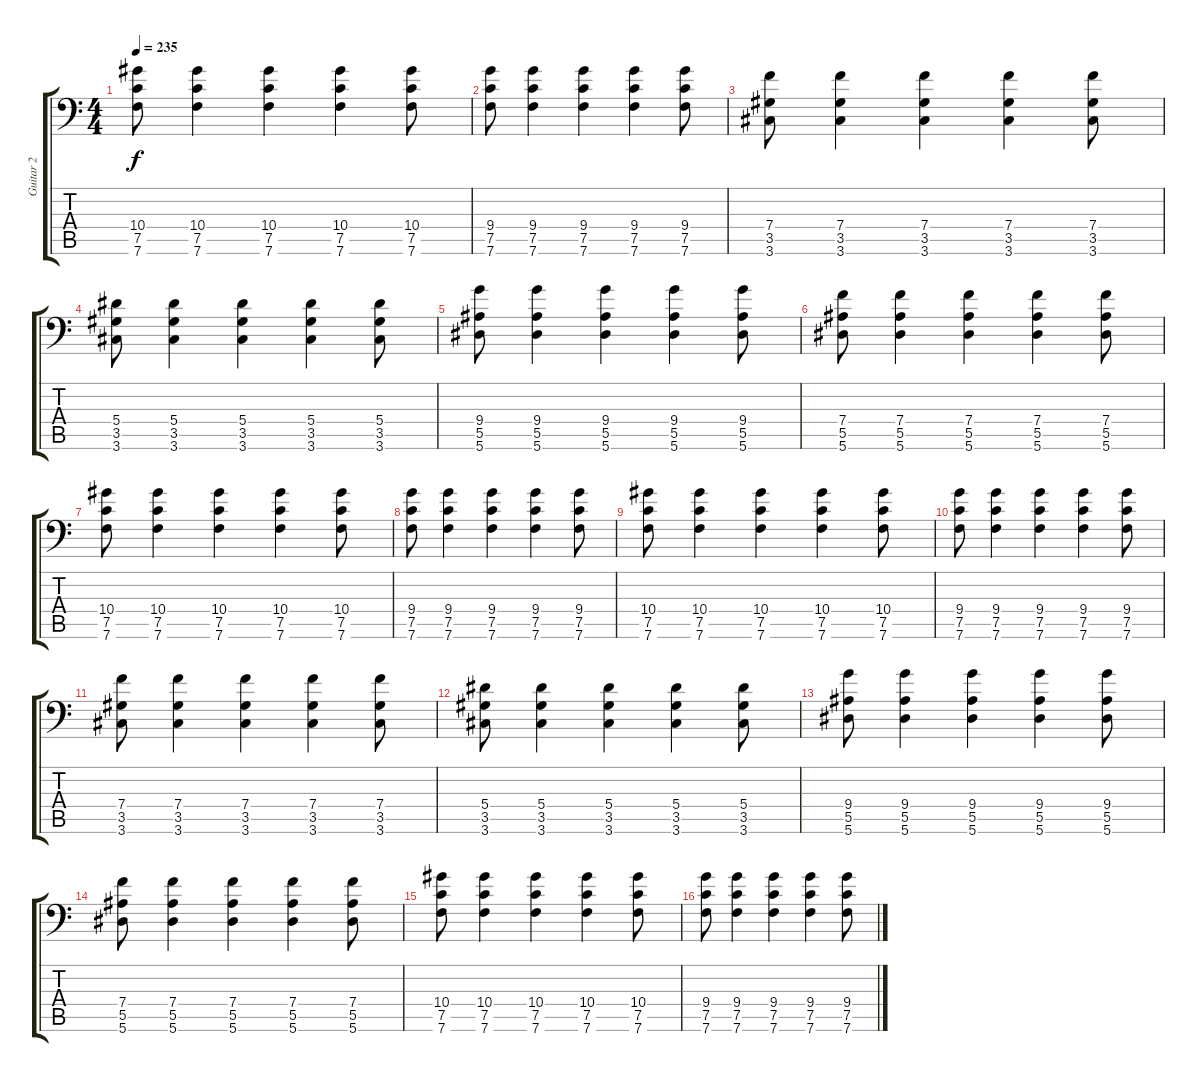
\track ("Guitar 2" "Guitar 2") {instrument distortionguitar}
\staff {score tabs}
\tuning (C4 G3 Eb3 Bb2 F2 Bb1) {hide}
\ts (4 4)
\tempo 235
\clef f4
\ks c
(10.4 7.5 7.6).8{dy f} (10.4 7.5 7.6).4 (10.4 7.5 7.6).4 (10.4 7.5 7.6).4 (10.4 7.5 7.6).8 |
(9.4 7.5 7.6).8 (9.4 7.5 7.6).4 (9.4 7.5 7.6).4 (9.4 7.5 7.6).4 (9.4 7.5 7.6).8 |
(7.4 3.5 3.6).8 (7.4 3.5 3.6).4 (7.4 3.5 3.6).4 (7.4 3.5 3.6).4 (7.4 3.5 3.6).8 |
(5.4 3.5 3.6).8 (5.4 3.5 3.6).4 (5.4 3.5 3.6).4 (5.4 3.5 3.6).4 (5.4 3.5 3.6).8 |
(9.4 5.5 5.6).8 (9.4 5.5 5.6).4 (9.4 5.5 5.6).4 (9.4 5.5 5.6).4 (9.4 5.5 5.6).8 |
(7.4 5.5 5.6).8 (7.4 5.5 5.6).4 (7.4 5.5 5.6).4 (7.4 5.5 5.6).4 (7.4 5.5 5.6).8 |
(10.4 7.5 7.6).8 (10.4 7.5 7.6).4 (10.4 7.5 7.6).4 (10.4 7.5 7.6).4 (10.4 7.5 7.6).8 |
(9.4 7.5 7.6).8 (9.4 7.5 7.6).4 (9.4 7.5 7.6).4 (9.4 7.5 7.6).4 (9.4 7.5 7.6).8 |
(10.4 7.5 7.6).8 (10.4 7.5 7.6).4 (10.4 7.5 7.6).4 (10.4 7.5 7.6).4 (10.4 7.5 7.6).8 |
(9.4 7.5 7.6).8 (9.4 7.5 7.6).4 (9.4 7.5 7.6).4 (9.4 7.5 7.6).4 (9.4 7.5 7.6).8 |
(7.4 3.5 3.6).8 (7.4 3.5 3.6).4 (7.4 3.5 3.6).4 (7.4 3.5 3.6).4 (7.4 3.5 3.6).8 |
(5.4 3.5 3.6).8 (5.4 3.5 3.6).4 (5.4 3.5 3.6).4 (5.4 3.5 3.6).4 (5.4 3.5 3.6).8 |
(9.4 5.5 5.6).8 (9.4 5.5 5.6).4 (9.4 5.5 5.6).4 (9.4 5.5 5.6).4 (9.4 5.5 5.6).8 |
(7.4 5.5 5.6).8 (7.4 5.5 5.6).4 (7.4 5.5 5.6).4 (7.4 5.5 5.6).4 (7.4 5.5 5.6).8 |
(10.4 7.5 7.6).8 (10.4 7.5 7.6).4 (10.4 7.5 7.6).4 (10.4 7.5 7.6).4 (10.4 7.5 7.6).8 |
(9.4 7.5 7.6).8 (9.4 7.5 7.6).4 (9.4 7.5 7.6).4 (9.4 7.5 7.6).4 (9.4 7.5 7.6).8
